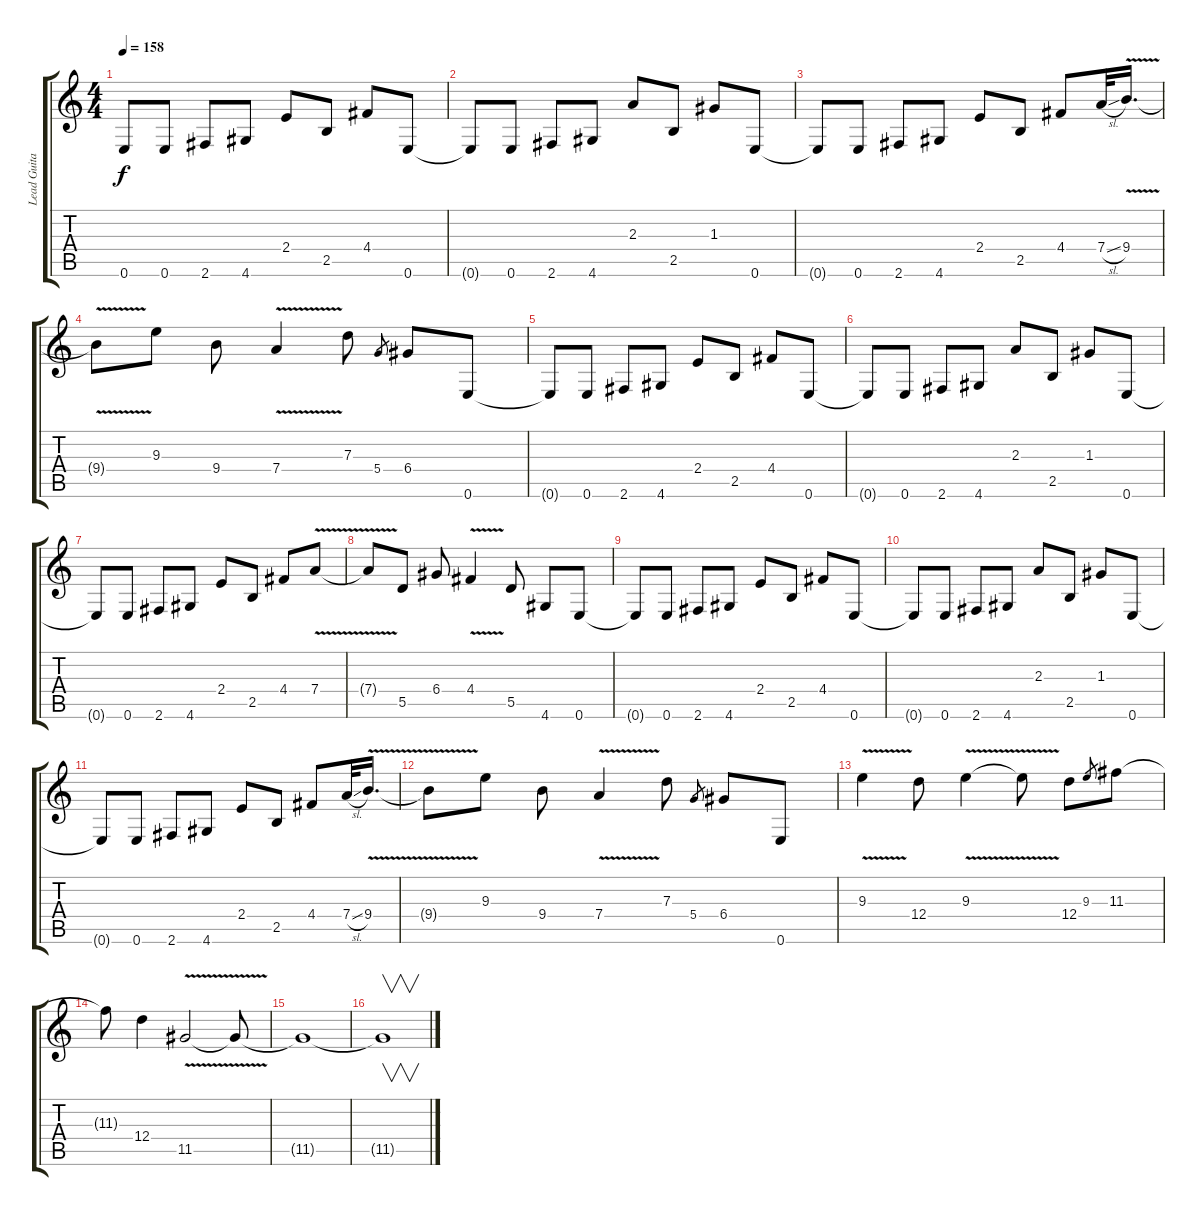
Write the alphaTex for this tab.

\track ("Lead Guitar" "Lead Guita") {instrument overdrivenguitar}
\staff {score tabs}
\tuning (E4 B3 G3 D3 A2 E2) {hide}
\ts (4 4)
\tempo 158
\clef g2
\ks c
0.6{t}.8{dy f} 0.6.8 2.6.8 4.6.8 2.4.8 2.5.8 4.4.8 0.6.8 |
0.6{t}.8 0.6.8 2.6.8 4.6.8 2.3.8 2.5.8 1.3.8 0.6.8 |
0.6{t}.8 0.6.8 2.6.8 4.6.8 2.4.8 2.5.8 4.4.8 7.4{sl}.32 9.4{v}.16{d} |
9.4{t}.8 9.3.8 9.4.8 7.4{v}.4 7.3.8 5.4.8{gr} 6.4.8 0.6.8 |
0.6{t}.8 0.6.8 2.6.8 4.6.8 2.4.8 2.5.8 4.4.8 0.6.8 |
0.6{t}.8 0.6.8 2.6.8 4.6.8 2.3.8 2.5.8 1.3.8 0.6.8 |
0.6{t}.8 0.6.8 2.6.8 4.6.8 2.4.8 2.5.8 4.4.8 7.4{v}.8 |
7.4{t}.8 5.5.8 6.4.8 4.4{v}.4 5.5.8 4.6.8 0.6.8 |
0.6{t}.8 0.6.8 2.6.8 4.6.8 2.4.8 2.5.8 4.4.8 0.6.8 |
0.6{t}.8 0.6.8 2.6.8 4.6.8 2.3.8 2.5.8 1.3.8 0.6.8 |
0.6{t}.8 0.6.8 2.6.8 4.6.8 2.4.8 2.5.8 4.4.8 7.4{sl}.32 9.4{v}.16{d} |
9.4{t}.8 9.3.8 9.4.8 7.4{v}.4 7.3.8 5.4.8{gr} 6.4.8 0.6.8 |
9.3{v}.4 12.4.8 9.3{v}.4 9.3{t}.8 12.4.8 9.3.8{gr} 11.3.8 |
11.3{t}.8 12.4.4 11.5{v}.2 11.5{t}.8 |
11.5{t}.1 |
11.5{t}.1{v}
